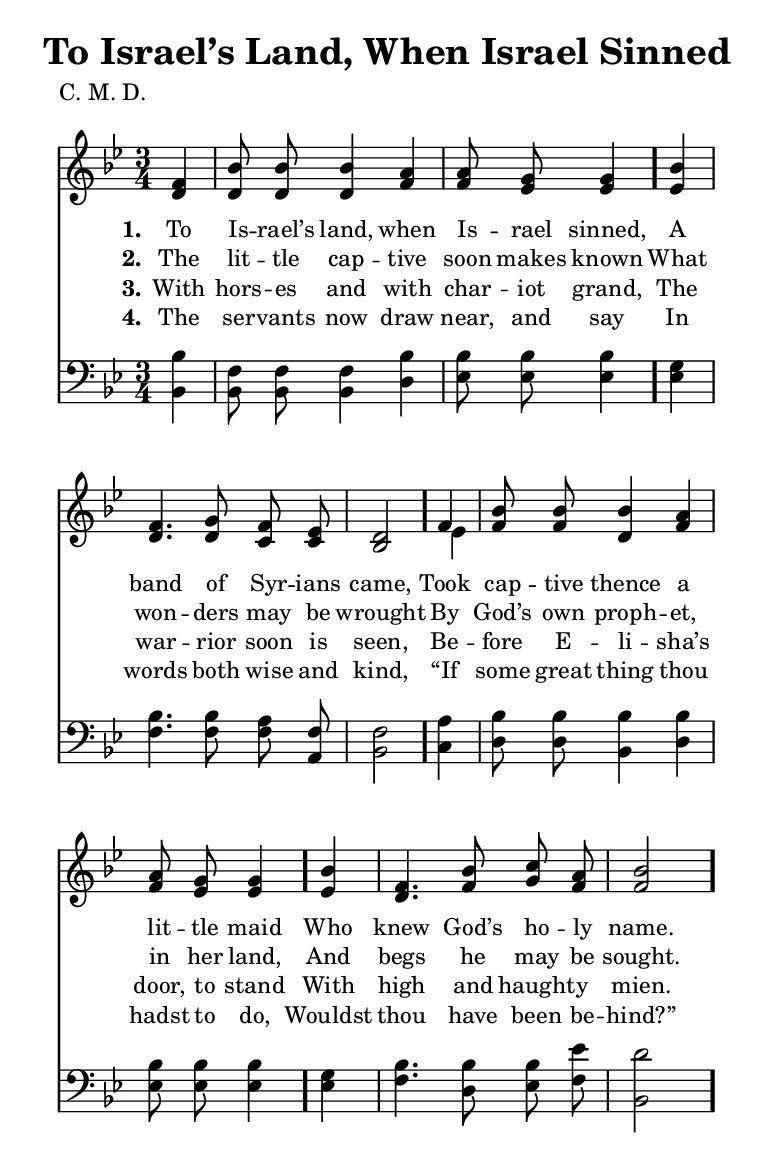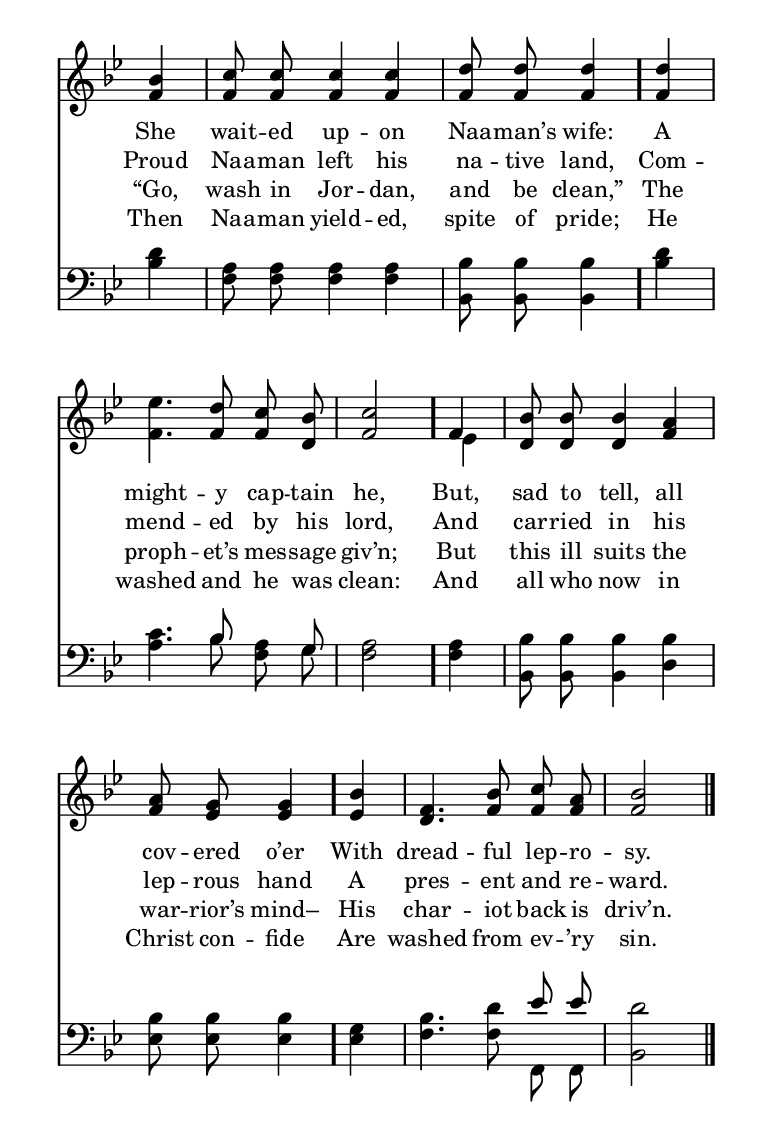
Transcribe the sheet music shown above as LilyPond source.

\include "common/global.ily"
\paper {
  \include "common/paper.ily"
}

\header{
  %children
  hymnnumber = "326"
  title = "To Israel’s Land, When Israel Sinned"
  tunename = "Wilson"
  meter = "C. M. D."
  poet = ""
  composer = ""
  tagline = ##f
}

global = {
  \include "common/overrides.ily"
  \override Staff.TimeSignature.style = #'numbered
  \time 3/4
  \override Score.MetronomeMark.transparent = ##t % hide all fermata changes too
  \tempo 4=80
  \key bes \major
  \partial 4
  \autoBeamOff
}

patternA = { c4 | c8 c c4 c | c8 c8 c4 }
patternB = { c4 | c4. c8 c c | c2 }

notesSoprano = {
\global
\relative c' {

  \changePitch \patternA { f | bes bes bes a | a g g }
  \changePitch \patternB { bes | f g f ees | d }
  \changePitch \patternA { f | bes bes bes a | a g g }
  \changePitch \patternB { bes | f bes c a | bes }

  \changePitch \patternA { bes | c c c c | d d d }
  \changePitch \patternB { d | ees d c bes | c }
  \changePitch \patternA { f, | bes bes bes a | a g g }
  \changePitch \patternB { bes | f bes c a | bes }

  \bar "|."

}
}

notesAlto = {
\global
\relative e' {

  \changePitch \patternA { d | d d d f | f ees ees }
  \changePitch \patternB { ees | d d c c | bes }
  \changePitch \patternA { ees | f f d f | f ees ees }
  \changePitch \patternB { ees | d f g f | f }

  \changePitch \patternA { f | f f f f | f f f }
  \changePitch \patternB { f | f f f d | f }
  \changePitch \patternA { ees | d d d f | f ees ees }
  \changePitch \patternB { ees | d f f f | f }

}
}

notesTenor = {
\global
\relative a {

  \changePitch \patternA { bes | f f f bes | bes bes bes }
  \changePitch \patternB { g | bes bes a f | f }
  \changePitch \patternA { a | bes bes bes bes | bes bes bes }
  \changePitch \patternB { g | bes bes bes ees | d }

  \changePitch \patternA { d | a a a a | bes bes bes }
  \changePitch \patternB { d | c bes a g | a }
  \changePitch \patternA { a | bes bes bes bes | bes bes bes }
  \changePitch \patternB { g | bes d ees ees | d }

}
}

notesBass = {
\global
\relative f, {

  \changePitch \patternA { bes | bes bes bes d | ees ees ees }
  \changePitch \patternB { ees | f f f a, | bes }
  \changePitch \patternA { c | d d bes d | ees ees ees }
  \changePitch \patternB { ees | f d ees f | bes, }

  \changePitch \patternA { bes' | f f f f | bes, bes bes }
  \changePitch \patternB { bes' | a bes f g | f }
  \changePitch \patternA { f | bes, bes bes d | ees ees ees }
  \changePitch \patternB { ees | f f f, f | bes }

}
}

wordsA = \lyricmode {
\set stanza = "1."

To Is -- rael’s land, when Is -- rael sinned, \bar "."
A band of Syr -- ians came, \bar "."
Took cap -- tive thence a lit -- tle maid \bar "."
Who knew God’s ho -- ly name. \bar "."
She wait -- ed up -- on Naa -- man’s wife: \bar "."
A might -- y cap -- tain he, \bar "."
But, sad to tell, all cov -- ered o’er \bar "."
With dread -- ful lep -- ro -- sy. \bar "."

}

wordsB = \lyricmode {
\set stanza = "2."

The lit -- tle cap -- tive soon makes known
What won -- ders may be wrought
By God’s own proph -- et, in her land,
And begs he may be sought.
Proud Naa -- man left his na -- tive land,
Com -- mend -- ed by his lord,
And car -- ried in his lep -- rous hand
A pres -- ent and re -- ward.

}

wordsC = \lyricmode {
\set stanza = "3."

With hors -- es and with char -- iot grand,
The war -- rior soon is seen,
Be -- fore E -- li -- sha’s door, to stand
With high and haught -- y mien.
“Go, wash in Jor -- dan, and be clean,”
The proph -- et’s mes -- sage giv’n;
But this ill suits the war -- rior’s mind–
His char -- iot back is driv’n.

}

wordsD = \lyricmode {
\set stanza = "4."

The ser -- vants now draw near, and say
In words both wise and kind,
“If some great thing thou hadst to do,
Wouldst thou have been be -- hind?”
Then Naa -- man yield -- ed, spite of pride;
He washed and he was clean:
And all who now in Christ con -- fide
Are washed from ev -- ’ry sin.

}

\score {
  \context ChoirStaff <<
    \context Staff = upper <<
      \set Staff.autoBeaming = ##f
      \set ChoirStaff.systemStartDelimiter = #'SystemStartBar
      \set ChoirStaff.printPartCombineTexts = ##f
      \partcombine #'(2 . 9) \notesSoprano \notesAlto
      \context NullVoice = sopranos { \voiceOne << \notesSoprano >> }
      \context NullVoice = altos { \voiceTwo << \notesAlto >> }
      \context Lyrics = one   \lyricsto sopranos \wordsA
      \context Lyrics = two   \lyricsto sopranos \wordsB
      \context Lyrics = three \lyricsto sopranos \wordsC
      \context Lyrics = four  \lyricsto sopranos \wordsD
    >>
    \context Staff = men <<
      \set Staff.autoBeaming = ##f
      \clef bass
      \set ChoirStaff.printPartCombineTexts = ##f
      \partcombine #'(2 . 9) \notesTenor \notesBass
      \context NullVoice = tenors { \voiceOne << \notesTenor >> }
      \context NullVoice = basses { \voiceTwo << \notesBass >> }
    >>
  >>
  \layout {
    \include "common/layout.ily"
  }
  \midi{
    \include "common/midi.ily"
  }
}

\version "2.19.49"  % necessary for upgrading to future LilyPond versions.

% vi:set et ts=2 sw=2 ai nocindent syntax=lilypond:
